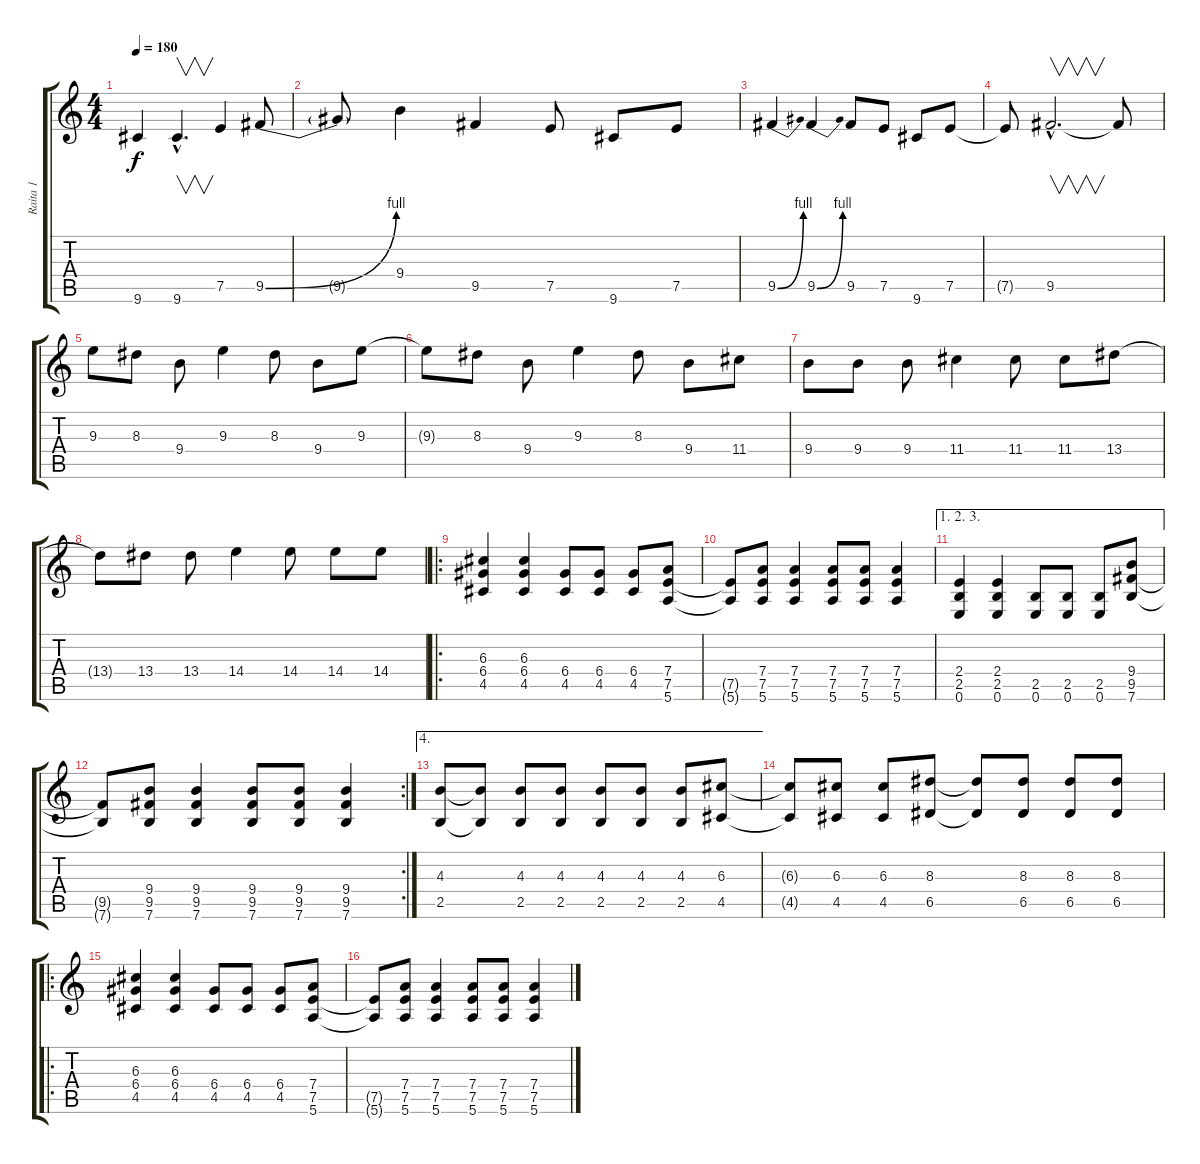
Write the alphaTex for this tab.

\track ("Raita 1" "Raita 1") {instrument overdrivenguitar}
\staff {score tabs}
\tuning (E4 B3 G3 D3 A2 E2) {hide}
\ts (4 4)
\tempo 180
\clef g2
\ks c
9.6.4{dy f volume 16} 9.6{hac}.4{v d} 7.5.4 9.5{be (bend 0 0 60 4)}.8 |
9.5{t}.8 9.4.4 9.5.4 7.5.8 9.6.8 7.5.8 |
9.5{be (bend 0 0 60 4)}.4 9.5{be (bend 0 0 60 4)}.4 9.5.8 7.5.8 9.6.8 7.5.8 |
7.5{t}.8 9.5{hac}.2{v d} 9.5{t}.8 |
9.3.8 8.3.8 9.4.8 9.3.4 8.3.8 9.4.8 9.3.8 |
9.3{t}.8 8.3.8 9.4.8 9.3.4 8.3.8 9.4.8 11.4.8 |
9.4.8 9.4.8 9.4.8 11.4.4 11.4.8 11.4.8 13.4.8 |
13.4{t}.8 13.4.8 13.4.8 14.4.4 14.4.8 14.4.8 14.4.8 |
\ro
(6.3 6.4 4.5).4{volume 13 instrument overdrivenguitar} (6.3 6.4 4.5).4 (6.4 4.5).8 (6.4 4.5).8 (6.4 4.5).8 (7.4 7.5 5.6).8 |
(7.5{t} 5.6{t}).8 (7.4 7.5 5.6).8 (7.4 7.5 5.6).4 (7.4 7.5 5.6).8 (7.4 7.5 5.6).8 (7.4 7.5 5.6).4 |
\ae (1 2 3)
(2.4 2.5 0.6).4 (2.4 2.5 0.6).4 (2.5 0.6).8 (2.5 0.6).8 (2.5 0.6).8 (9.4 9.5 7.6).8 |
\rc 2
(9.5{t} 7.6{t}).8 (9.4 9.5 7.6).8 (9.4 9.5 7.6).4 (9.4 9.5 7.6).8 (9.4 9.5 7.6).8 (9.4 9.5 7.6).4 |
\ae 4
(4.3 2.5).8{instrument overdrivenguitar} (4.3{t} 2.5{t}).8 (4.3 2.5).8 (4.3 2.5).8 (4.3 2.5).8 (4.3 2.5).8 (4.3 2.5).8 (6.3 4.5).8 |
(6.3{t} 4.5{t}).8 (6.3 4.5).8 (6.3 4.5).8 (8.3 6.5).8 (8.3{t} 6.5{t}).8 (8.3 6.5).8 (8.3 6.5).8 (8.3 6.5).8 |
\ro
(6.3 6.4 4.5).4{instrument overdrivenguitar} (6.3 6.4 4.5).4 (6.4 4.5).8 (6.4 4.5).8 (6.4 4.5).8 (7.4 7.5 5.6).8 |
(7.5{t} 5.6{t}).8 (7.4 7.5 5.6).8 (7.4 7.5 5.6).4 (7.4 7.5 5.6).8 (7.4 7.5 5.6).8 (7.4 7.5 5.6).4
